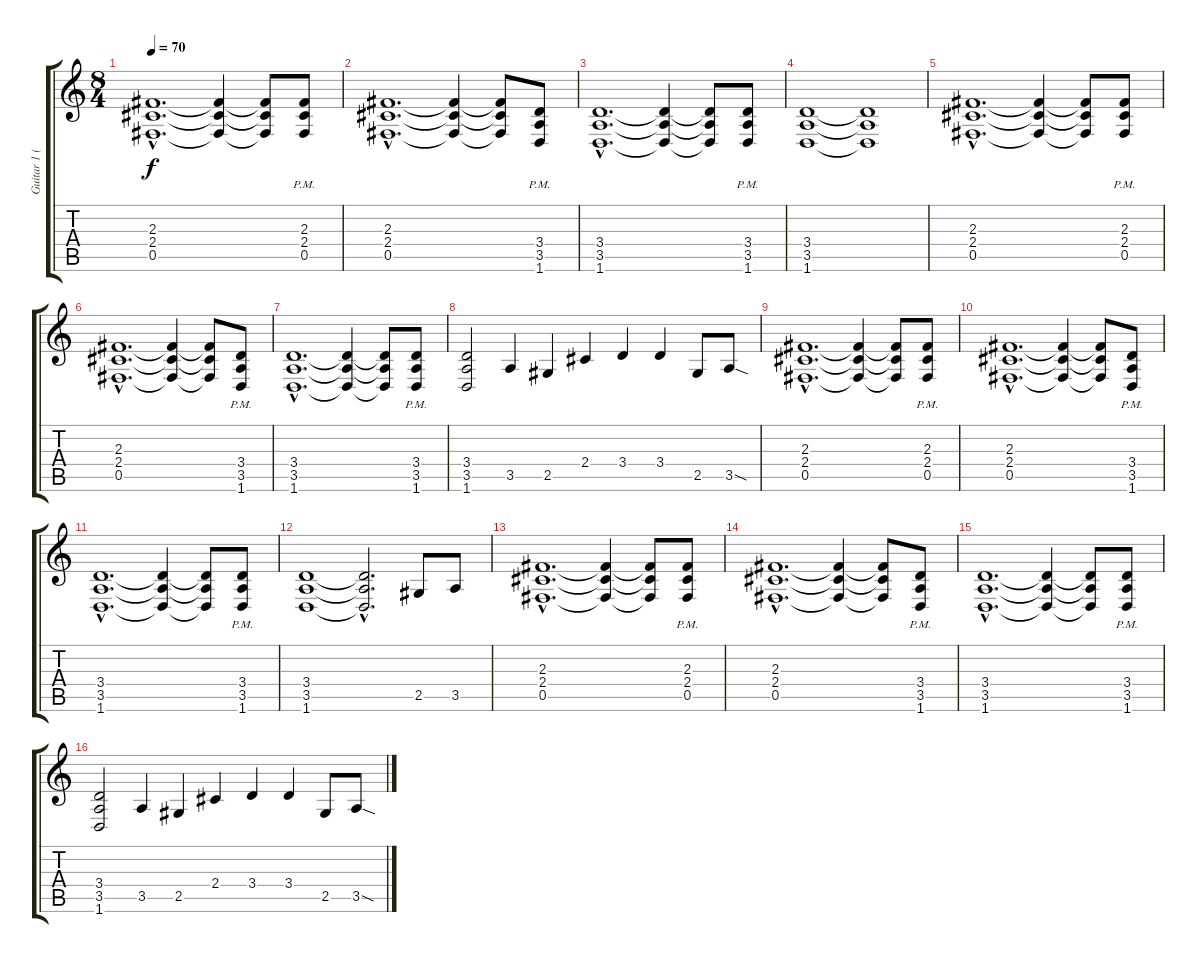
\track ("Guitar 1 (Distortion)" "Guitar 1 (") {instrument distortionguitar}
\staff {score tabs}
\tuning (Db4 Ab3 E3 B2 Gb2 Db2) {hide}
\ts (8 4)
\tempo 70
\clef g2
\ks c
(2.3{hac} 2.4{hac} 0.5{hac}).1{d dy f instrument distortionguitar} (2.3{t} 2.4{t} 0.5{t}).4 (2.3{t} 2.4{t} 0.5{t}).8 (2.3{pm} 2.4{pm} 0.5{pm}).8 |
(2.3{hac} 2.4{hac} 0.5{hac}).1{d} (2.3{t} 2.4{t} 0.5{t}).4 (2.3{t} 2.4{t} 0.5{t}).8 (3.4{pm} 3.5{pm} 1.6{pm}).8 |
(3.4{hac} 3.5{hac} 1.6{hac}).1{d} (3.4{t} 3.5{t} 1.6{t}).4 (3.4{t} 3.5{t} 1.6{t}).8 (3.4{pm} 3.5{pm} 1.6{pm}).8 |
(3.4 3.5 1.6).1 (3.4{t} 3.5{t} 1.6{t}).1 |
(2.3{hac} 2.4{hac} 0.5{hac}).1{d} (2.3{t} 2.4{t} 0.5{t}).4 (2.3{t} 2.4{t} 0.5{t}).8 (2.3{pm} 2.4{pm} 0.5{pm}).8 |
(2.3{hac} 2.4{hac} 0.5{hac}).1{d} (2.3{t} 2.4{t} 0.5{t}).4 (2.3{t} 2.4{t} 0.5{t}).8 (3.4{pm} 3.5{pm} 1.6{pm}).8 |
(3.4{hac} 3.5{hac} 1.6{hac}).1{d} (3.4{t} 3.5{t} 1.6{t}).4 (3.4{t} 3.5{t} 1.6{t}).8 (3.4{pm} 3.5{pm} 1.6{pm}).8 |
(3.4 3.5 1.6).2 3.5.4 2.5.4 2.4.4 3.4.4 3.4.4 2.5.8 3.5{sod}.8 |
(2.3{hac} 2.4{hac} 0.5{hac}).1{d} (2.3{t} 2.4{t} 0.5{t}).4 (2.3{t} 2.4{t} 0.5{t}).8 (2.3{pm} 2.4{pm} 0.5{pm}).8 |
(2.3{hac} 2.4{hac} 0.5{hac}).1{d} (2.3{t} 2.4{t} 0.5{t}).4 (2.3{t} 2.4{t} 0.5{t}).8 (3.4{pm} 3.5{pm} 1.6{pm}).8 |
(3.4{hac} 3.5{hac} 1.6{hac}).1{d} (3.4{t} 3.5{t} 1.6{t}).4 (3.4{t} 3.5{t} 1.6{t}).8 (3.4{pm} 3.5{pm} 1.6{pm}).8 |
(3.4 3.5 1.6).1 (3.4{hac t} 3.5{hac t} 1.6{hac t}).2{d} 2.5.8 3.5.8 |
(2.3{hac} 2.4{hac} 0.5{hac}).1{d} (2.3{t} 2.4{t} 0.5{t}).4 (2.3{t} 2.4{t} 0.5{t}).8 (2.3{pm} 2.4{pm} 0.5{pm}).8 |
(2.3{hac} 2.4{hac} 0.5{hac}).1{d} (2.3{t} 2.4{t} 0.5{t}).4 (2.3{t} 2.4{t} 0.5{t}).8 (3.4{pm} 3.5{pm} 1.6{pm}).8 |
(3.4{hac} 3.5{hac} 1.6{hac}).1{d} (3.4{t} 3.5{t} 1.6{t}).4 (3.4{t} 3.5{t} 1.6{t}).8 (3.4{pm} 3.5{pm} 1.6{pm}).8 |
(3.4 3.5 1.6).2 3.5.4 2.5.4 2.4.4 3.4.4 3.4.4 2.5.8 3.5{sod}.8
